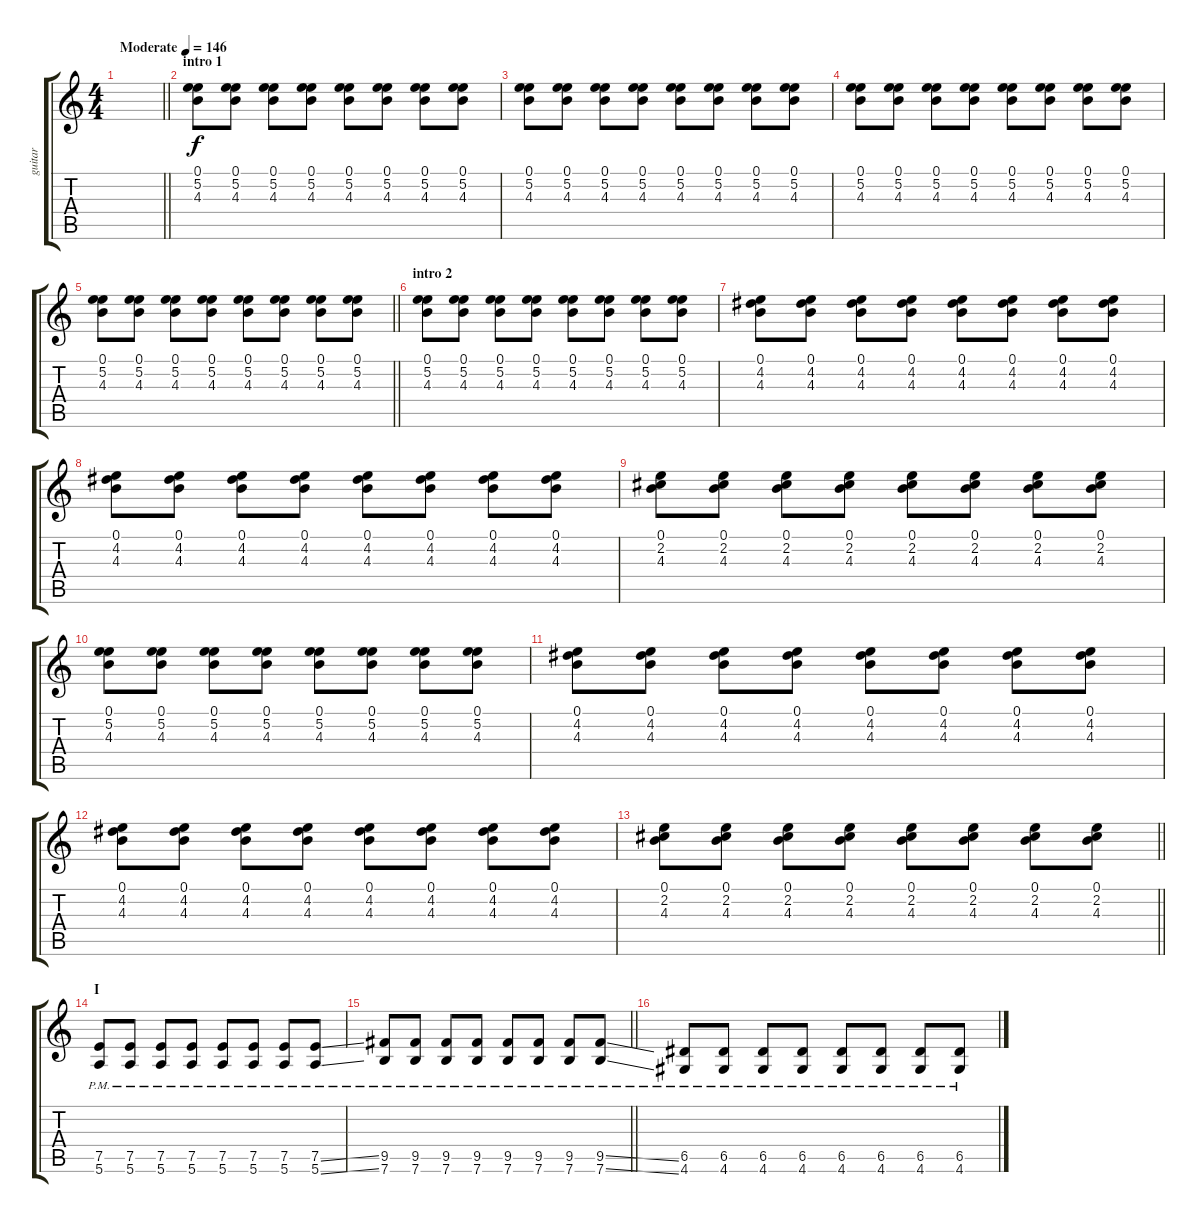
\track ("guitar" "guitar") {instrument electricguitarclean}
\staff {score tabs}
\tuning (E4 B3 G3 D3 A2 E2) {hide}
\ts (4 4)
\tempo (146 "Moderate")
\clef g2
\barLineRight lightlight
\ks c
|
\section ("" "intro 1")
(0.1 5.2 4.3).8 (0.1 5.2 4.3).8 (0.1 5.2 4.3).8 (0.1 5.2 4.3).8 (0.1 5.2 4.3).8 (0.1 5.2 4.3).8 (0.1 5.2 4.3).8 (0.1 5.2 4.3).8 |
(0.1 5.2 4.3).8 (0.1 5.2 4.3).8 (0.1 5.2 4.3).8 (0.1 5.2 4.3).8 (0.1 5.2 4.3).8 (0.1 5.2 4.3).8 (0.1 5.2 4.3).8 (0.1 5.2 4.3).8 |
(0.1 5.2 4.3).8 (0.1 5.2 4.3).8 (0.1 5.2 4.3).8 (0.1 5.2 4.3).8 (0.1 5.2 4.3).8 (0.1 5.2 4.3).8 (0.1 5.2 4.3).8 (0.1 5.2 4.3).8 |
\barLineRight lightlight
(0.1 5.2 4.3).8 (0.1 5.2 4.3).8 (0.1 5.2 4.3).8 (0.1 5.2 4.3).8 (0.1 5.2 4.3).8 (0.1 5.2 4.3).8 (0.1 5.2 4.3).8 (0.1 5.2 4.3).8 |
\section ("" "intro 2")
(0.1 5.2 4.3).8{instrument overdrivenguitar} (0.1 5.2 4.3).8 (0.1 5.2 4.3).8 (0.1 5.2 4.3).8 (0.1 5.2 4.3).8 (0.1 5.2 4.3).8 (0.1 5.2 4.3).8 (0.1 5.2 4.3).8 |
(0.1 4.2 4.3).8 (0.1 4.2 4.3).8 (0.1 4.2 4.3).8 (0.1 4.2 4.3).8 (0.1 4.2 4.3).8 (0.1 4.2 4.3).8 (0.1 4.2 4.3).8 (0.1 4.2 4.3).8 |
(0.1 4.2 4.3).8 (0.1 4.2 4.3).8 (0.1 4.2 4.3).8 (0.1 4.2 4.3).8 (0.1 4.2 4.3).8 (0.1 4.2 4.3).8 (0.1 4.2 4.3).8 (0.1 4.2 4.3).8 |
(0.1 2.2 4.3).8 (0.1 2.2 4.3).8 (0.1 2.2 4.3).8 (0.1 2.2 4.3).8 (0.1 2.2 4.3).8 (0.1 2.2 4.3).8 (0.1 2.2 4.3).8 (0.1 2.2 4.3).8 |
(0.1 5.2 4.3).8{instrument overdrivenguitar} (0.1 5.2 4.3).8 (0.1 5.2 4.3).8 (0.1 5.2 4.3).8 (0.1 5.2 4.3).8 (0.1 5.2 4.3).8 (0.1 5.2 4.3).8 (0.1 5.2 4.3).8 |
(0.1 4.2 4.3).8 (0.1 4.2 4.3).8 (0.1 4.2 4.3).8 (0.1 4.2 4.3).8 (0.1 4.2 4.3).8 (0.1 4.2 4.3).8 (0.1 4.2 4.3).8 (0.1 4.2 4.3).8 |
(0.1 4.2 4.3).8 (0.1 4.2 4.3).8 (0.1 4.2 4.3).8 (0.1 4.2 4.3).8 (0.1 4.2 4.3).8 (0.1 4.2 4.3).8 (0.1 4.2 4.3).8 (0.1 4.2 4.3).8 |
\barLineRight lightlight
(0.1 2.2 4.3).8 (0.1 2.2 4.3).8 (0.1 2.2 4.3).8 (0.1 2.2 4.3).8 (0.1 2.2 4.3).8 (0.1 2.2 4.3).8 (0.1 2.2 4.3).8 (0.1 2.2 4.3).8 |
\section ("" "I ")
(7.5{pm} 5.6{pm}).8 (7.5{pm} 5.6{pm}).8 (7.5{pm} 5.6{pm}).8 (7.5{pm} 5.6{pm}).8 (7.5{pm} 5.6{pm}).8 (7.5{pm} 5.6{pm}).8 (7.5{pm} 5.6{pm}).8 (7.5{ss pm} 5.6{ss pm}).8 |
\barLineRight lightlight
(9.5{pm} 7.6{pm}).8 (9.5{pm} 7.6{pm}).8 (9.5{pm} 7.6{pm}).8 (9.5{pm} 7.6{pm}).8 (9.5{pm} 7.6{pm}).8 (9.5{pm} 7.6{pm}).8 (9.5{pm} 7.6{pm}).8 (9.5{ss pm} 7.6{ss pm}).8 |
(6.5{pm} 4.6{pm}).8 (6.5{pm} 4.6{pm}).8 (6.5{pm} 4.6{pm}).8 (6.5{pm} 4.6{pm}).8 (6.5{pm} 4.6{pm}).8 (6.5{pm} 4.6{pm}).8 (6.5{pm} 4.6{pm}).8 (6.5{ss pm} 4.6{ss pm}).8
